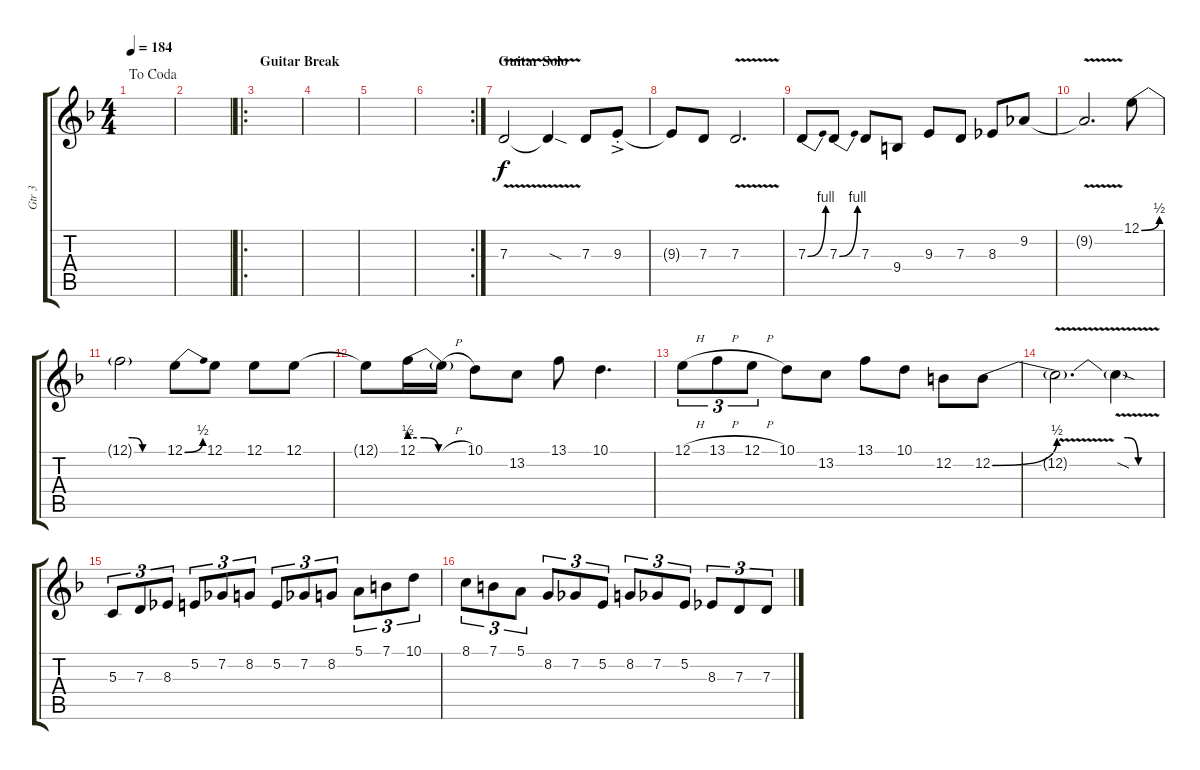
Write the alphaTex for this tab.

\track ("Gtr 3" "Gtr 3") {instrument acousticgrandpiano}
\staff {score tabs}
\tuning (E4 B3 G3 D3 A2 E2) {hide}
\ts (4 4)
\jump dacoda
\tempo 184
\clef g2
\ks f
|
|
\ro
\section ("" "Guitar Break")
|
|
|
\rc 2
|
\section ("" "Guitar Solo")
7.3{v}.2 7.3{sod t}.4 7.3.8 9.3{ac st}.8 |
9.3{t}.8 7.3.8 7.3{v}.2{d} |
7.3{be (bend 0 0 60 4)}.8 7.3{be (bend 0 0 60 4)}.8 7.3.8 9.4.8 9.3.8 7.3.8 8.3.8 9.2.8 |
9.2{v t}.2{d} 12.1{be (bend 0 0 60 2)}.8 |
12.1{be (custom 0 2 15 2 30 0 60 0) t}.2 12.1{be (bend 0 0 60 2)}.8 12.1.8 12.1.8 12.1.8 |
12.1{be (hold 0 0 60 0) t}.8 12.1{be (custom 0 2 15 2 30 0 60 0)}.16 12.1{h t}.16 10.1.8 13.2.8 13.1.8 10.1.4{d} |
12.1{h}.8{tu (3 2)} 13.1{h}.8{tu (3 2)} 12.1{h}.8{tu (3 2)} 10.1.8 13.2.8 13.1.8 10.1.8 12.2.8 12.2{be (bend 0 0 60 2)}.8 |
12.2{v t}.2{d} 12.2{be (custom 0 2 15 2 30 0 60 0) sod t}.4 |
5.3.8{tu (3 2)} 7.3.8{tu (3 2)} 8.3.8{tu (3 2)} 5.2.8{tu (3 2)} 7.2.8{tu (3 2)} 8.2.8{tu (3 2)} 5.2.8{tu (3 2)} 7.2.8{tu (3 2)} 8.2.8{tu (3 2)} 5.1.8{tu (3 2)} 7.1.8{tu (3 2)} 10.1.8{tu (3 2)} |
8.1.8{tu (3 2)} 7.1.8{tu (3 2)} 5.1.8{tu (3 2)} 8.2.8{tu (3 2)} 7.2.8{tu (3 2)} 5.2.8{tu (3 2)} 8.2.8{tu (3 2)} 7.2.8{tu (3 2)} 5.2.8{tu (3 2)} 8.3.8{tu (3 2)} 7.3.8{tu (3 2)} 7.3.8{tu (3 2)}
